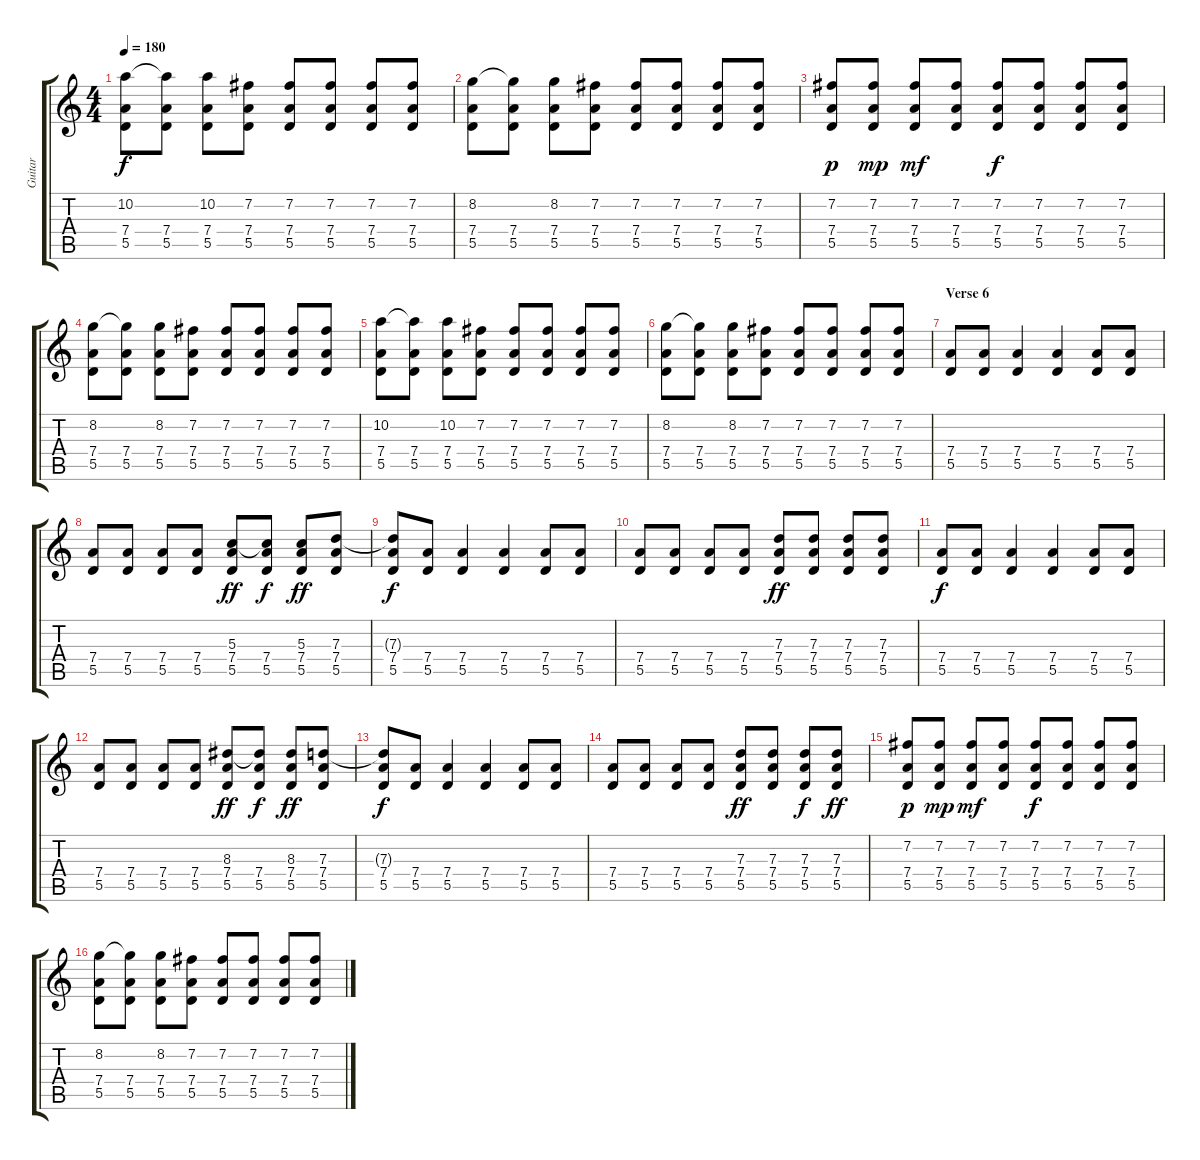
\track ("Guitar" "Guitar") {instrument distortionguitar}
\staff {score tabs}
\tuning (E4 B3 G3 D3 A2 E2) {hide}
\ts (4 4)
\tempo 180
\clef g2
\ks c
(10.2 7.4 5.5).8{dy f} (10.2{t} 7.4 5.5).8 (10.2 7.4 5.5).8 (7.2 7.4 5.5).8 (7.2 7.4 5.5).8 (7.2 7.4 5.5).8 (7.2 7.4 5.5).8 (7.2 7.4 5.5).8 |
(8.2 7.4 5.5).8 (8.2{t} 7.4 5.5).8 (8.2 7.4 5.5).8 (7.2 7.4 5.5).8 (7.2 7.4 5.5).8 (7.2 7.4 5.5).8 (7.2 7.4 5.5).8 (7.2 7.4 5.5).8 |
(7.2 7.4 5.5).8{dy p} (7.2 7.4 5.5).8{dy mp} (7.2 7.4 5.5).8{dy mf} (7.2 7.4 5.5).8 (7.2 7.4 5.5).8{dy f} (7.2 7.4 5.5).8 (7.2 7.4 5.5).8 (7.2 7.4 5.5).8 |
(8.2 7.4 5.5).8 (8.2{t} 7.4 5.5).8 (8.2 7.4 5.5).8 (7.2 7.4 5.5).8 (7.2 7.4 5.5).8 (7.2 7.4 5.5).8 (7.2 7.4 5.5).8 (7.2 7.4 5.5).8 |
(10.2 7.4 5.5).8 (10.2{t} 7.4 5.5).8 (10.2 7.4 5.5).8 (7.2 7.4 5.5).8 (7.2 7.4 5.5).8 (7.2 7.4 5.5).8 (7.2 7.4 5.5).8 (7.2 7.4 5.5).8 |
(8.2 7.4 5.5).8 (8.2{t} 7.4 5.5).8 (8.2 7.4 5.5).8 (7.2 7.4 5.5).8 (7.2 7.4 5.5).8 (7.2 7.4 5.5).8 (7.2 7.4 5.5).8 (7.2 7.4 5.5).8 |
\section ("" "Verse 6")
(7.4 5.5).8 (7.4 5.5).8 (7.4 5.5).4 (7.4 5.5).4 (7.4 5.5).8 (7.4 5.5).8 |
(7.4 5.5).8 (7.4 5.5).8 (7.4 5.5).8 (7.4 5.5).8 (5.3 7.4 5.5).8{dy ff} (5.3{t} 7.4 5.5).8{dy f} (5.3 7.4 5.5).8{dy ff} (7.3 7.4 5.5).8 |
(7.3{t} 7.4 5.5).8{dy f} (7.4 5.5).8 (7.4 5.5).4 (7.4 5.5).4 (7.4 5.5).8 (7.4 5.5).8 |
(7.4 5.5).8 (7.4 5.5).8 (7.4 5.5).8 (7.4 5.5).8 (7.3 7.4 5.5).8{dy ff} (7.3 7.4 5.5).8 (7.3 7.4 5.5).8 (7.3 7.4 5.5).8 |
(7.4 5.5).8{dy f} (7.4 5.5).8 (7.4 5.5).4 (7.4 5.5).4 (7.4 5.5).8 (7.4 5.5).8 |
(7.4 5.5).8 (7.4 5.5).8 (7.4 5.5).8 (7.4 5.5).8 (8.3 7.4 5.5).8{dy ff} (8.3{t} 7.4 5.5).8{dy f} (8.3 7.4 5.5).8{dy ff} (7.3 7.4 5.5).8 |
(7.3{t} 7.4 5.5).8{dy f} (7.4 5.5).8 (7.4 5.5).4 (7.4 5.5).4 (7.4 5.5).8 (7.4 5.5).8 |
(7.4 5.5).8 (7.4 5.5).8 (7.4 5.5).8 (7.4 5.5).8 (7.3 7.4 5.5).8{dy ff} (7.3 7.4 5.5).8 (7.3 7.4 5.5).8{dy f} (7.3 7.4 5.5).8{dy ff} |
(7.2 7.4 5.5).8{dy p} (7.2 7.4 5.5).8{dy mp} (7.2 7.4 5.5).8{dy mf} (7.2 7.4 5.5).8 (7.2 7.4 5.5).8{dy f} (7.2 7.4 5.5).8 (7.2 7.4 5.5).8 (7.2 7.4 5.5).8 |
(8.2 7.4 5.5).8 (8.2{t} 7.4 5.5).8 (8.2 7.4 5.5).8 (7.2 7.4 5.5).8 (7.2 7.4 5.5).8 (7.2 7.4 5.5).8 (7.2 7.4 5.5).8 (7.2 7.4 5.5).8
